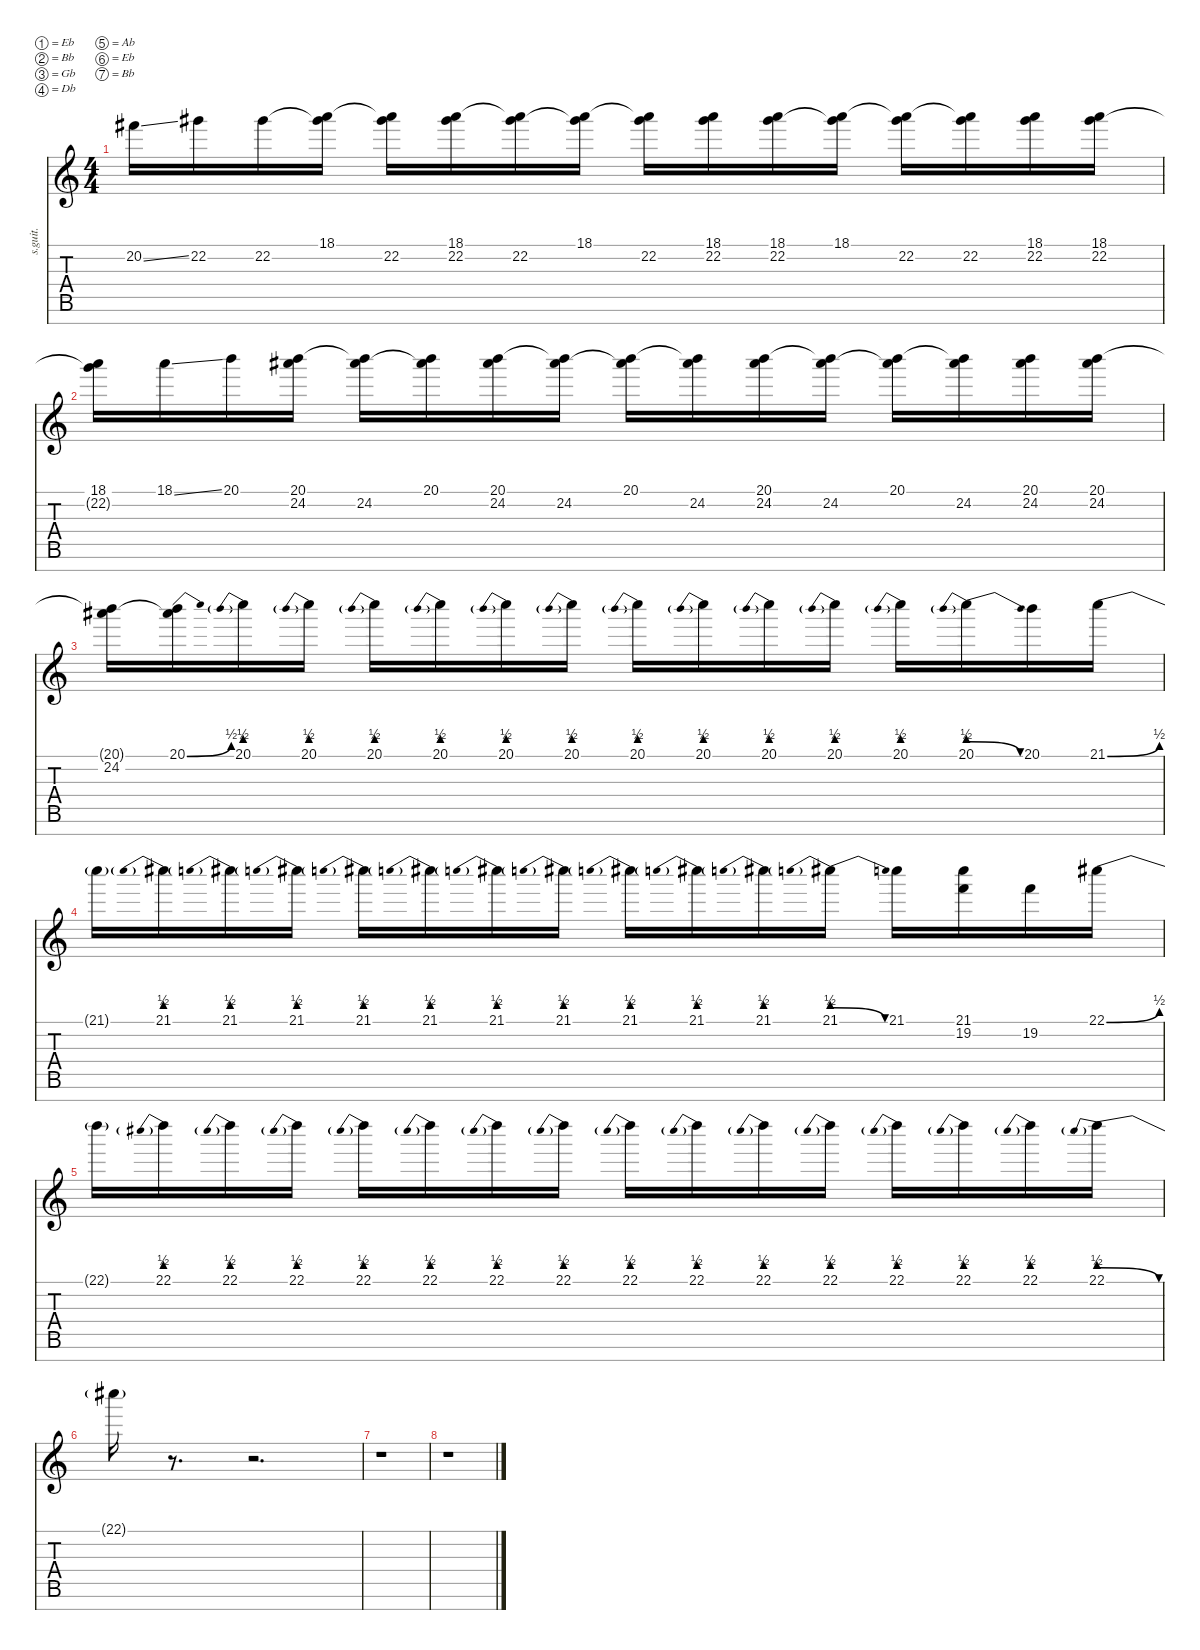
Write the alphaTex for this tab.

\defaultSystemsLayout 4
\hideDynamics
\bracketExtendMode nobrackets
\track ("Fredrik Thordendal Lead" "s.guit.") {instrument distortionguitar}
\staff {score tabs}
\tuning (Eb4 Bb3 Gb3 Db3 Ab2 Eb2 Bb1)
\ts (4 4)
\tempo (110 hide)
\clef g2
\ks c
20.2{ss t acc #}.16{lyrics (0 "") lyrics (1 "") lyrics (2 "") lyrics (3 "") lyrics (4 "") dy f} 22.2{acc #}.16{lyrics (0 "") lyrics (1 "") lyrics (2 "") lyrics (3 "") lyrics (4 "")} 22.2{acc #}.16{lyrics (0 "") lyrics (1 "") lyrics (2 "") lyrics (3 "") lyrics (4 "")} (18.1 22.2{t acc #}).16{lyrics (0 "") lyrics (1 "") lyrics (2 "") lyrics (3 "") lyrics (4 "")} (18.1{t} 22.2{acc #}).16{lyrics (0 "") lyrics (1 "") lyrics (2 "") lyrics (3 "") lyrics (4 "")} (18.1 22.2{acc #}).16{lyrics (0 "") lyrics (1 "") lyrics (2 "") lyrics (3 "") lyrics (4 "")} (18.1{t} 22.2{acc #}).16{lyrics (0 "") lyrics (1 "") lyrics (2 "") lyrics (3 "") lyrics (4 "")} (18.1 22.2{t acc #}).16{lyrics (0 "") lyrics (1 "") lyrics (2 "") lyrics (3 "") lyrics (4 "")} (18.1{t} 22.2{acc #}).16{lyrics (0 "") lyrics (1 "") lyrics (2 "") lyrics (3 "") lyrics (4 "")} (18.1 22.2{acc #}).16{lyrics (0 "") lyrics (1 "") lyrics (2 "") lyrics (3 "") lyrics (4 "")} (18.1 22.2{acc #}).16{lyrics (0 "") lyrics (1 "") lyrics (2 "") lyrics (3 "") lyrics (4 "")} (18.1 22.2{t acc #}).16{lyrics (0 "") lyrics (1 "") lyrics (2 "") lyrics (3 "") lyrics (4 "")} (18.1{t} 22.2{acc #}).16{lyrics (0 "") lyrics (1 "") lyrics (2 "") lyrics (3 "") lyrics (4 "")} (18.1{t} 22.2{acc #}).16{lyrics (0 "") lyrics (1 "") lyrics (2 "") lyrics (3 "") lyrics (4 "")} (18.1 22.2{acc #}).16{lyrics (0 "") lyrics (1 "") lyrics (2 "") lyrics (3 "") lyrics (4 "")} (18.1 22.2{acc #}).16{lyrics (0 "") lyrics (1 "") lyrics (2 "") lyrics (3 "") lyrics (4 "")} |
(18.1 22.2{t acc #}).16{lyrics (0 "") lyrics (1 "") lyrics (2 "") lyrics (3 "") lyrics (4 "")} 18.1{ss}.16{lyrics (0 "") lyrics (1 "") lyrics (2 "") lyrics (3 "") lyrics (4 "")} 20.1.16{lyrics (0 "") lyrics (1 "") lyrics (2 "") lyrics (3 "") lyrics (4 "")} (20.1 24.2{acc #}).16{lyrics (0 "") lyrics (1 "") lyrics (2 "") lyrics (3 "") lyrics (4 "")} (20.1{t} 24.2{acc #}).16{lyrics (0 "") lyrics (1 "") lyrics (2 "") lyrics (3 "") lyrics (4 "")} (20.1 24.2{t acc #}).16{lyrics (0 "") lyrics (1 "") lyrics (2 "") lyrics (3 "") lyrics (4 "")} (20.1 24.2{acc #}).16{lyrics (0 "") lyrics (1 "") lyrics (2 "") lyrics (3 "") lyrics (4 "")} (20.1{t} 24.2{acc #}).16{lyrics (0 "") lyrics (1 "") lyrics (2 "") lyrics (3 "") lyrics (4 "")} (20.1 24.2{t acc #}).16{lyrics (0 "") lyrics (1 "") lyrics (2 "") lyrics (3 "") lyrics (4 "")} (20.1{t} 24.2{acc #}).16{lyrics (0 "") lyrics (1 "") lyrics (2 "") lyrics (3 "") lyrics (4 "")} (20.1 24.2{acc #}).16{lyrics (0 "") lyrics (1 "") lyrics (2 "") lyrics (3 "") lyrics (4 "")} (20.1{t} 24.2{acc #}).16{lyrics (0 "") lyrics (1 "") lyrics (2 "") lyrics (3 "") lyrics (4 "")} (20.1 24.2{t acc #}).16{lyrics (0 "") lyrics (1 "") lyrics (2 "") lyrics (3 "") lyrics (4 "")} (20.1{t} 24.2{acc #}).16{lyrics (0 "") lyrics (1 "") lyrics (2 "") lyrics (3 "") lyrics (4 "")} (20.1 24.2{acc #}).16{lyrics (0 "") lyrics (1 "") lyrics (2 "") lyrics (3 "") lyrics (4 "")} (20.1 24.2{acc #}).16{lyrics (0 "") lyrics (1 "") lyrics (2 "") lyrics (3 "") lyrics (4 "")} |
(20.1{t} 24.2{acc #}).16{lyrics (0 "") lyrics (1 "") lyrics (2 "") lyrics (3 "") lyrics (4 "")} (20.1{be (bend 0 0 15 2)} 24.2{t acc #}).16{lyrics (0 "") lyrics (1 "") lyrics (2 "") lyrics (3 "") lyrics (4 "")} 20.1{be (prebend 0 2 60 2)}.16{lyrics (0 "") lyrics (1 "") lyrics (2 "") lyrics (3 "") lyrics (4 "")} 20.1{be (prebend 0 2 60 2)}.16{lyrics (0 "") lyrics (1 "") lyrics (2 "") lyrics (3 "") lyrics (4 "")} 20.1{be (prebend 0 2 60 2)}.16{lyrics (0 "") lyrics (1 "") lyrics (2 "") lyrics (3 "") lyrics (4 "")} 20.1{be (prebend 0 2 60 2)}.16{lyrics (0 "") lyrics (1 "") lyrics (2 "") lyrics (3 "") lyrics (4 "")} 20.1{be (prebend 0 2 60 2)}.16{lyrics (0 "") lyrics (1 "") lyrics (2 "") lyrics (3 "") lyrics (4 "")} 20.1{be (prebend 0 2 60 2)}.16{lyrics (0 "") lyrics (1 "") lyrics (2 "") lyrics (3 "") lyrics (4 "")} 20.1{be (prebend 0 2 60 2)}.16{lyrics (0 "") lyrics (1 "") lyrics (2 "") lyrics (3 "") lyrics (4 "")} 20.1{be (prebend 0 2 60 2)}.16{lyrics (0 "") lyrics (1 "") lyrics (2 "") lyrics (3 "") lyrics (4 "")} 20.1{be (prebend 0 2 60 2)}.16{lyrics (0 "") lyrics (1 "") lyrics (2 "") lyrics (3 "") lyrics (4 "")} 20.1{be (prebend 0 2 60 2)}.16{lyrics (0 "") lyrics (1 "") lyrics (2 "") lyrics (3 "") lyrics (4 "")} 20.1{be (prebend 0 2 60 2)}.16{lyrics (0 "") lyrics (1 "") lyrics (2 "") lyrics (3 "") lyrics (4 "")} 20.1{be (prebendrelease 0 2 30 0)}.16{lyrics (0 "") lyrics (1 "") lyrics (2 "") lyrics (3 "") lyrics (4 "")} 20.1.16{lyrics (0 "") lyrics (1 "") lyrics (2 "") lyrics (3 "") lyrics (4 "")} 21.1{be (bend 0 0 15 2)}.16{lyrics (0 "") lyrics (1 "") lyrics (2 "") lyrics (3 "") lyrics (4 "")} |
21.1{t}.16{lyrics (0 "") lyrics (1 "") lyrics (2 "") lyrics (3 "") lyrics (4 "")} 21.1{be (prebend 0 2 60 2)}.16{lyrics (0 "") lyrics (1 "") lyrics (2 "") lyrics (3 "") lyrics (4 "")} 21.1{be (prebend 0 2 60 2)}.16{lyrics (0 "") lyrics (1 "") lyrics (2 "") lyrics (3 "") lyrics (4 "")} 21.1{be (prebend 0 2 60 2)}.16{lyrics (0 "") lyrics (1 "") lyrics (2 "") lyrics (3 "") lyrics (4 "")} 21.1{be (prebend 0 2 60 2)}.16{lyrics (0 "") lyrics (1 "") lyrics (2 "") lyrics (3 "") lyrics (4 "")} 21.1{be (prebend 0 2 60 2)}.16{lyrics (0 "") lyrics (1 "") lyrics (2 "") lyrics (3 "") lyrics (4 "")} 21.1{be (prebend 0 2 60 2)}.16{lyrics (0 "") lyrics (1 "") lyrics (2 "") lyrics (3 "") lyrics (4 "")} 21.1{be (prebend 0 2 60 2)}.16{lyrics (0 "") lyrics (1 "") lyrics (2 "") lyrics (3 "") lyrics (4 "")} 21.1{be (prebend 0 2 60 2)}.16{lyrics (0 "") lyrics (1 "") lyrics (2 "") lyrics (3 "") lyrics (4 "")} 21.1{be (prebend 0 2 60 2)}.16{lyrics (0 "") lyrics (1 "") lyrics (2 "") lyrics (3 "") lyrics (4 "")} 21.1{be (prebend 0 2 60 2)}.16{lyrics (0 "") lyrics (1 "") lyrics (2 "") lyrics (3 "") lyrics (4 "")} 21.1{be (prebendrelease 0 2 30 0)}.16{lyrics (0 "") lyrics (1 "") lyrics (2 "") lyrics (3 "") lyrics (4 "")} 21.1.16{lyrics (0 "") lyrics (1 "") lyrics (2 "") lyrics (3 "") lyrics (4 "")} (21.1 19.2).16{lyrics (0 "") lyrics (1 "") lyrics (2 "") lyrics (3 "") lyrics (4 "")} 19.2.16{lyrics (0 "") lyrics (1 "") lyrics (2 "") lyrics (3 "") lyrics (4 "")} 22.1{be (bend 0 0 15 2) acc #}.16{lyrics (0 "") lyrics (1 "") lyrics (2 "") lyrics (3 "") lyrics (4 "")} |
22.1{t}.16{lyrics (0 "") lyrics (1 "") lyrics (2 "") lyrics (3 "") lyrics (4 "")} 22.1{be (prebend 0 2 60 2)}.16{lyrics (0 "") lyrics (1 "") lyrics (2 "") lyrics (3 "") lyrics (4 "")} 22.1{be (prebend 0 2 60 2)}.16{lyrics (0 "") lyrics (1 "") lyrics (2 "") lyrics (3 "") lyrics (4 "")} 22.1{be (prebend 0 2 60 2)}.16{lyrics (0 "") lyrics (1 "") lyrics (2 "") lyrics (3 "") lyrics (4 "")} 22.1{be (prebend 0 2 60 2)}.16{lyrics (0 "") lyrics (1 "") lyrics (2 "") lyrics (3 "") lyrics (4 "")} 22.1{be (prebend 0 2 60 2)}.16{lyrics (0 "") lyrics (1 "") lyrics (2 "") lyrics (3 "") lyrics (4 "")} 22.1{be (prebend 0 2 60 2)}.16{lyrics (0 "") lyrics (1 "") lyrics (2 "") lyrics (3 "") lyrics (4 "")} 22.1{be (prebend 0 2 60 2)}.16{lyrics (0 "") lyrics (1 "") lyrics (2 "") lyrics (3 "") lyrics (4 "")} 22.1{be (prebend 0 2 60 2)}.16{lyrics (0 "") lyrics (1 "") lyrics (2 "") lyrics (3 "") lyrics (4 "")} 22.1{be (prebend 0 2 60 2)}.16{lyrics (0 "") lyrics (1 "") lyrics (2 "") lyrics (3 "") lyrics (4 "")} 22.1{be (prebend 0 2 60 2)}.16{lyrics (0 "") lyrics (1 "") lyrics (2 "") lyrics (3 "") lyrics (4 "")} 22.1{be (prebend 0 2 60 2)}.16{lyrics (0 "") lyrics (1 "") lyrics (2 "") lyrics (3 "") lyrics (4 "")} 22.1{be (prebend 0 2 60 2)}.16{lyrics (0 "") lyrics (1 "") lyrics (2 "") lyrics (3 "") lyrics (4 "")} 22.1{be (prebend 0 2 60 2)}.16{lyrics (0 "") lyrics (1 "") lyrics (2 "") lyrics (3 "") lyrics (4 "")} 22.1{be (prebend 0 2 60 2)}.16{lyrics (0 "") lyrics (1 "") lyrics (2 "") lyrics (3 "") lyrics (4 "")} 22.1{be (prebendrelease 0 2 30 0)}.16{lyrics (0 "") lyrics (1 "") lyrics (2 "") lyrics (3 "") lyrics (4 "")} |
22.1{t acc #}.16{lyrics (0 "") lyrics (1 "") lyrics (2 "") lyrics (3 "") lyrics (4 "")} r.8{d} r.2{d} |
r.1 |
r.1
